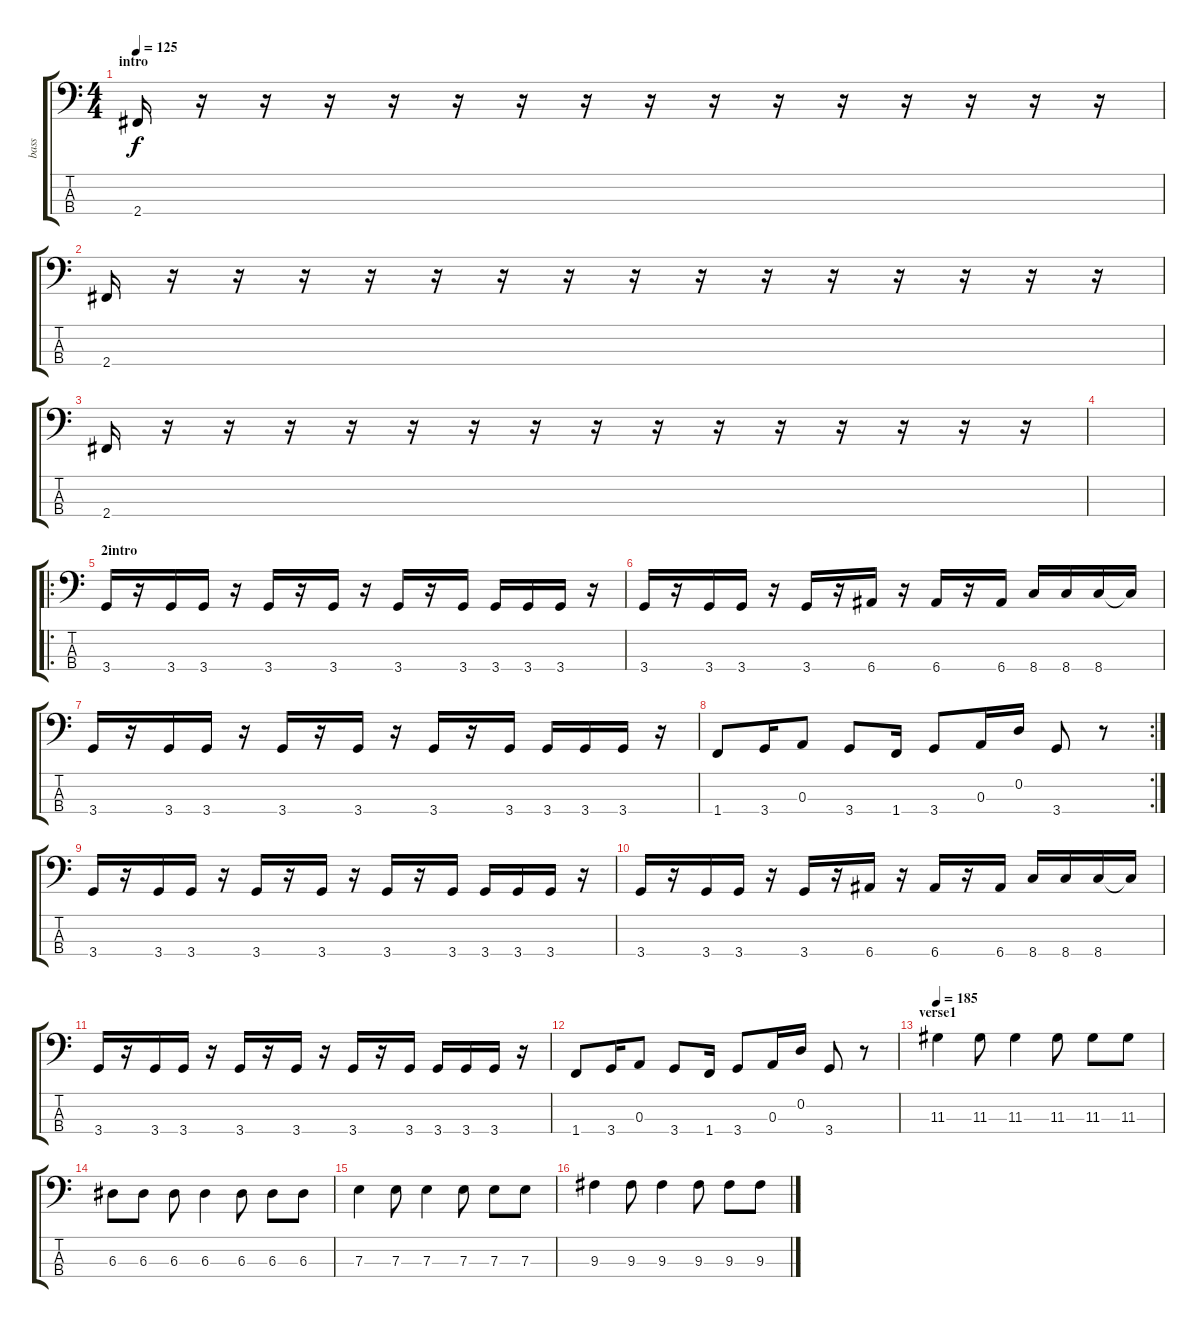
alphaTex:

\track ("bass" "bass") {instrument electricbasspick}
\staff {score tabs}
\tuning (G2 D2 A1 E1) {hide}
\ts (4 4)
\section ("" "intro")
\tempo 125
\clef f4
\ks c
2.4.16{dy f instrument electricbasspick} r.16 r.16 r.16 r.16 r.16 r.16 r.16 r.16 r.16 r.16 r.16 r.16 r.16 r.16 r.16 |
2.4.16 r.16 r.16 r.16 r.16 r.16 r.16 r.16 r.16 r.16 r.16 r.16 r.16 r.16 r.16 r.16 |
2.4.16 r.16 r.16 r.16 r.16 r.16 r.16 r.16 r.16 r.16 r.16 r.16 r.16 r.16 r.16 r.16 |
|
\ro
\section ("" "2intro")
3.4.16 r.16 3.4.16 3.4.16 r.16 3.4.16 r.16 3.4.16 r.16 3.4.16 r.16 3.4.16 3.4.16 3.4.16 3.4.16 r.16 |
3.4.16 r.16 3.4.16 3.4.16 r.16 3.4.16 r.16 6.4.16 r.16 6.4.16 r.16 6.4.16 8.4.16 8.4.16 8.4.16 8.4{t}.16 |
3.4.16 r.16 3.4.16 3.4.16 r.16 3.4.16 r.16 3.4.16 r.16 3.4.16 r.16 3.4.16 3.4.16 3.4.16 3.4.16 r.16 |
\rc 2
1.4.8 3.4.16 0.3.8 3.4.8 1.4.16 3.4.8 0.3.16 0.2.16 3.4.8 r.8 |
3.4.16 r.16 3.4.16 3.4.16 r.16 3.4.16 r.16 3.4.16 r.16 3.4.16 r.16 3.4.16 3.4.16 3.4.16 3.4.16 r.16 |
3.4.16 r.16 3.4.16 3.4.16 r.16 3.4.16 r.16 6.4.16 r.16 6.4.16 r.16 6.4.16 8.4.16 8.4.16 8.4.16 8.4{t}.16 |
3.4.16 r.16 3.4.16 3.4.16 r.16 3.4.16 r.16 3.4.16 r.16 3.4.16 r.16 3.4.16 3.4.16 3.4.16 3.4.16 r.16 |
1.4.8 3.4.16 0.3.8 3.4.8 1.4.16 3.4.8 0.3.16 0.2.16 3.4.8 r.8 |
\section ("" "verse1")
\tempo 185
11.3.4 11.3.8 11.3.4 11.3.8 11.3.8 11.3.8 |
6.3.8 6.3.8 6.3.8 6.3.4 6.3.8 6.3.8 6.3.8 |
7.3.4 7.3.8 7.3.4 7.3.8 7.3.8 7.3.8 |
9.3.4 9.3.8 9.3.4 9.3.8 9.3.8 9.3.8
